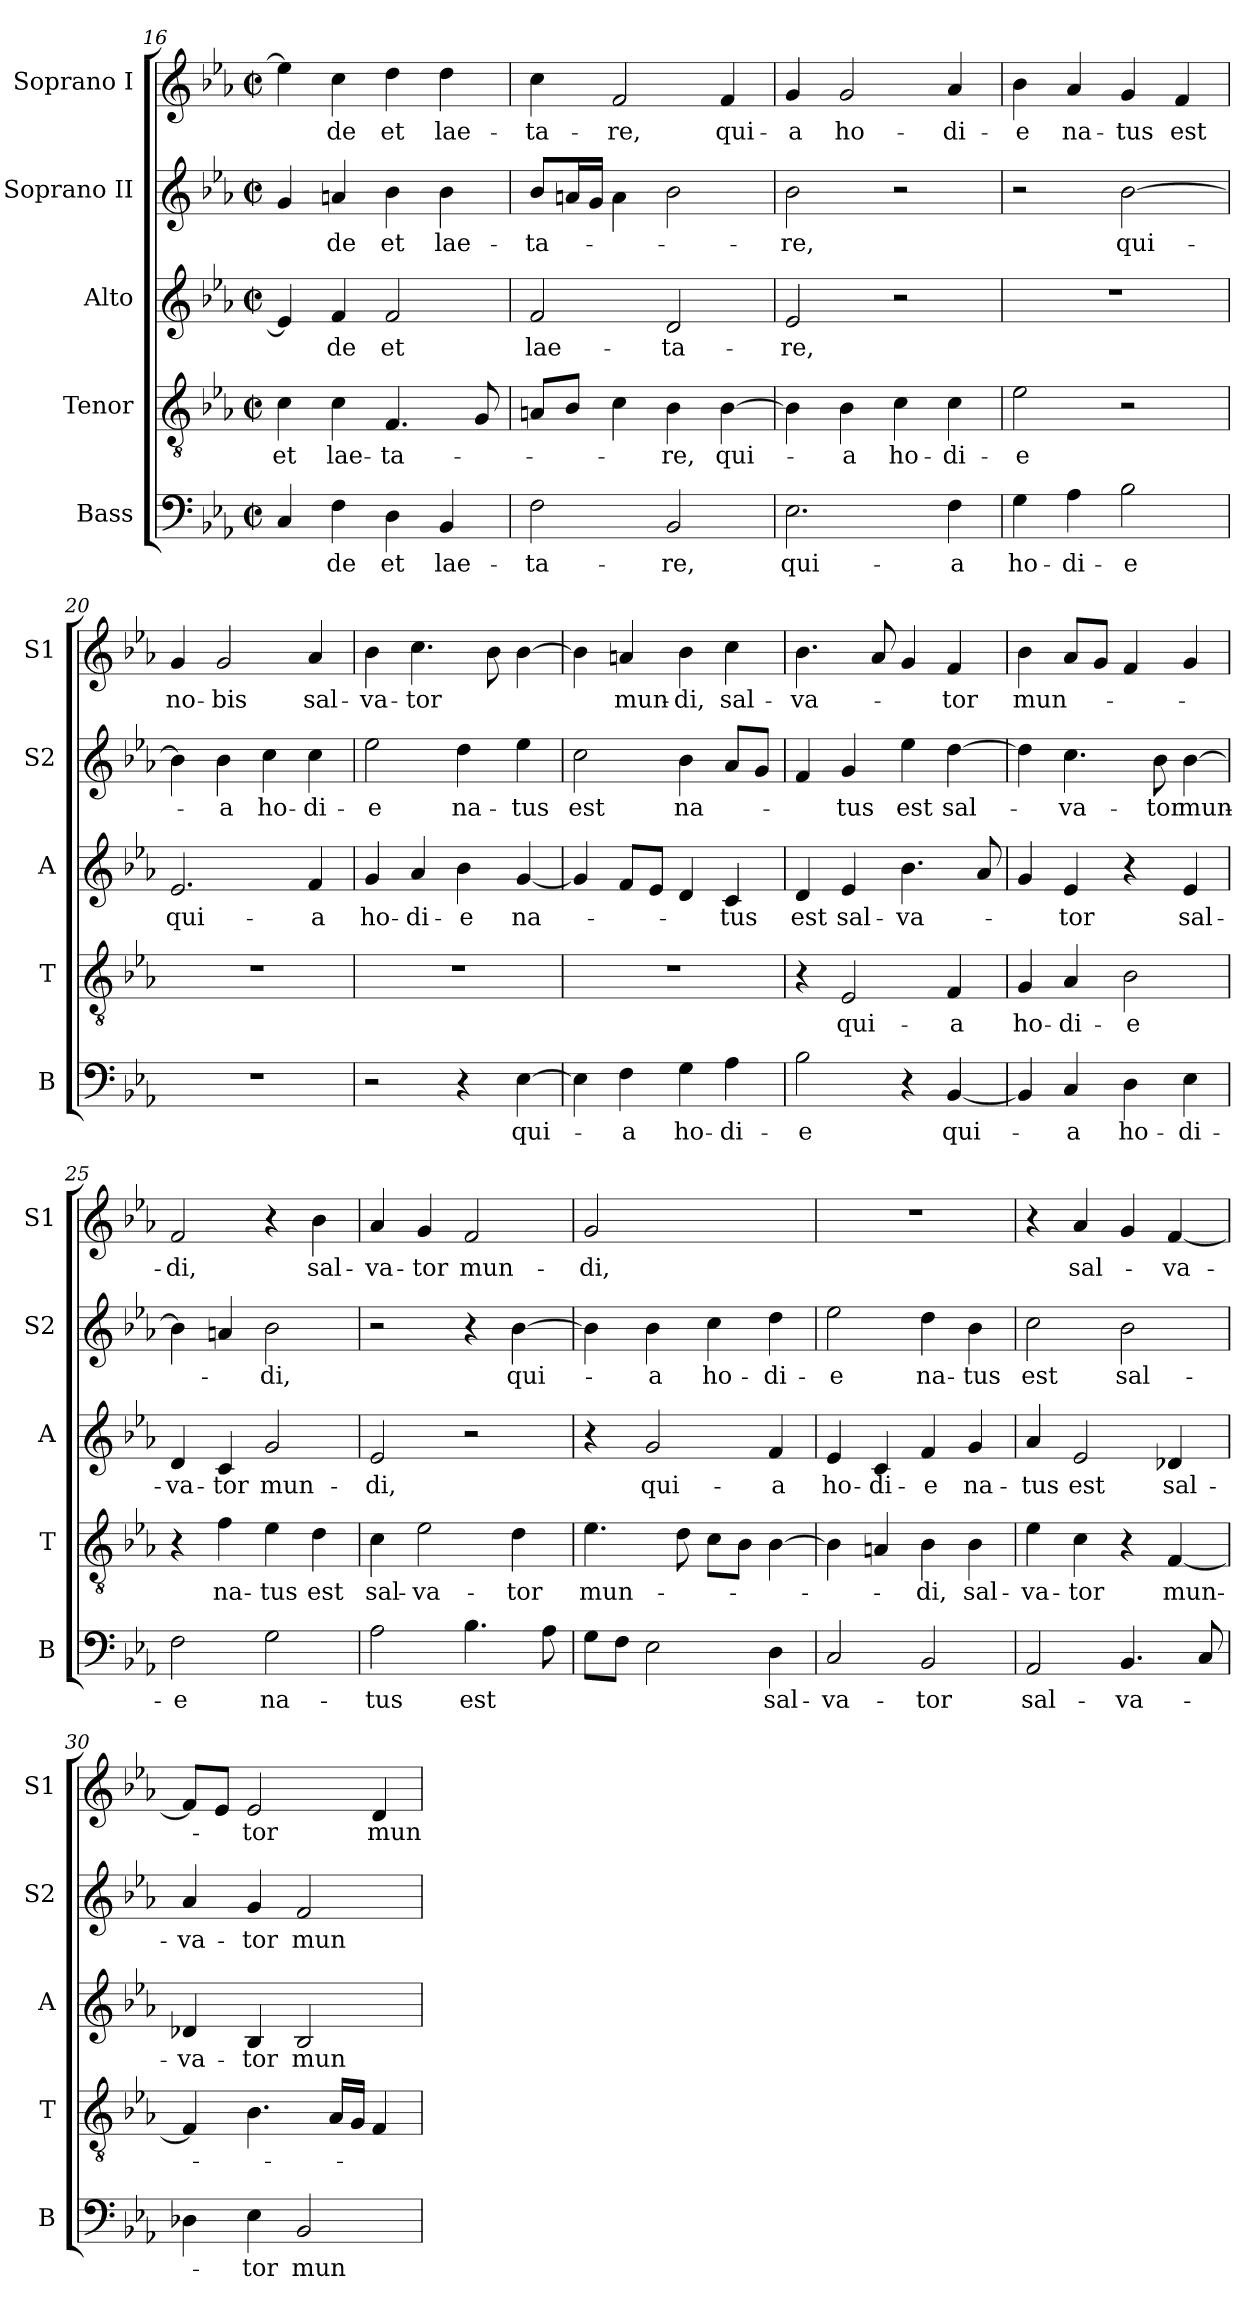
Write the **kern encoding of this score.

**kern	**text	**kern	**text	**kern	**text	**kern	**text	**kern	**text
*part5	*part5	*part4	*part4	*part3	*part3	*part2	*part2	*part1	*part1
*staff5	*staff5	*staff4	*staff4	*staff3	*staff3	*staff2	*staff2	*staff1	*staff1
*I"Bass	*	*I"Tenor	*	*I"Alto	*	*I"Soprano II	*	*I"Soprano I	*
*I'B	*	*I'T	*	*I'A	*	*I'S2	*	*I'S1	*
*clefF4	*	*clefGv2	*	*clefG2	*	*clefG2	*	*clefG2	*
*k[b-e-a-]	*	*k[b-e-a-]	*	*k[b-e-a-]	*	*k[b-e-a-]	*	*k[b-e-a-]	*
*E-:	*	*E-:	*	*E-:	*	*E-:	*	*E-:	*
*M2/2	*	*M2/2	*	*M2/2	*	*M2/2	*	*M2/2	*
*met(c|)	*	*met(c|)	*	*met(c|)	*	*met(c|)	*	*met(c|)	*
=16	=16	=16	=16	=16	=16	=16	=16	=16	=16
4C/	.	4c\	et	4e-/]	.	4g/	.	4ee-\]	.
4F\	-de	4c\	lae-	4f/	-de	4an/	-de	4cc\	-de
4D\	et	4.F/	-ta-	2f/	et	4b-\	et	4dd\	et
4BB-/	lae-	.	.	.	.	4b-\	lae-	4dd\	lae-
.	.	8G/	.	.	.	.	.	.	.
!!LO:LB:g=z
=17	=17	=17	=17	=17	=17	=17	=17	=17	=17
2F\	-ta-	8An/L	.	2f/	lae-	8b-/L	-ta-	4cc\	-ta-
.	.	8B-/J	.	.	.	16an/L	.	.	.
.	.	.	.	.	.	16g/JJ	.	.	.
.	.	4c\	.	.	.	4a\	.	2f/	-re,
2BB-/	-re,	4B-\	-re,	2d/	-ta-	2b-\	.	.	.
.	.	[4B-\	qui-	.	.	.	.	4f/	qui-
=18	=18	=18	=18	=18	=18	=18	=18	=18	=18
2.E-\	qui-	4B-\]	.	2e-/	-re,	2b-\	-re,	4g/	-a
.	.	4B-\	-a	.	.	.	.	2g/	ho-
.	.	4c\	ho-	2r	.	2r	.	.	.
4F\	-a	4c\	-di-	.	.	.	.	4a-/	-di-
=19	=19	=19	=19	=19	=19	=19	=19	=19	=19
4G\	ho-	2e-\	-e	1r	.	2r	.	4b-\	-e
4A-\	-di-	.	.	.	.	.	.	4a-/	na-
2B-\	-e	2r	.	.	.	[2b-\	qui-	4g/	-tus
.	.	.	.	.	.	.	.	4f/	est
=20	=20	=20	=20	=20	=20	=20	=20	=20	=20
1r	.	1r	.	2.e-/	qui-	4b-\]	.	4g/	no-
.	.	.	.	.	.	4b-\	-a	2g/	-bis
.	.	.	.	.	.	4cc\	ho-	.	.
.	.	.	.	4f/	-a	4cc\	-di-	4a-/	sal-
=21	=21	=21	=21	=21	=21	=21	=21	=21	=21
2r	.	1r	.	4g/	ho-	2ee-\	-e	4b-\	-va-
.	.	.	.	4a-/	-di-	.	.	4.cc\	-tor
4r	.	.	.	4b-\	-e	4dd\	na-	.	.
.	.	.	.	.	.	.	.	8b-\	.
[4E-\	qui-	.	.	[4g/	na-	4ee-\	-tus	[4b-\	.
=22	=22	=22	=22	=22	=22	=22	=22	=22	=22
4E-\]	.	1r	.	4g/]	.	2cc\	est	4b-\]	.
4F\	-a	.	.	8f/L	.	.	.	4an/	mun-
.	.	.	.	8e-/J	.	.	.	.	.
4G\	ho-	.	.	4d/	.	4b-\	na-	4b-\	-di,
4A-\	-di-	.	.	4c/	-tus	8a-/L	.	4cc\	sal-
.	.	.	.	.	.	8g/J	.	.	.
!!LO:LB:g=z
=23	=23	=23	=23	=23	=23	=23	=23	=23	=23
2B-\	-e	4r	.	4d/	est	4f/	.	4.b-\	-va-
.	.	2E-/	qui-	4e-/	sal-	4g/	-tus	.	.
.	.	.	.	.	.	.	.	8a-/	.
4r	.	.	.	4.b-\	-va-	4ee-\	est	4g/	.
[4BB-/	qui-	4F/	-a	.	.	[4dd\	sal-	4f/	-tor
.	.	.	.	8a-/	.	.	.	.	.
=24	=24	=24	=24	=24	=24	=24	=24	=24	=24
4BB-/]	.	4G/	ho-	4g/	.	4dd\]	.	4b-\	mun-
4C/	-a	4A-/	-di-	4e-/	-tor	4.cc\	-va-	8a-/L	.
.	.	.	.	.	.	.	.	8g/J	.
4D\	ho-	2B-\	-e	4r	.	.	.	4f/	.
.	.	.	.	.	.	8b-\	-tor	.	.
4E-\	-di-	.	.	4e-/	sal-	[4b-\	mun-	4g/	.
=25	=25	=25	=25	=25	=25	=25	=25	=25	=25
2F\	-e	4r	.	4d/	-va-	4b-\]	.	2f/	-di,
.	.	4f\	na-	4c/	-tor	4an/	.	.	.
2G\	na-	4e-\	-tus	2g/	mun-	2b-\	-di,	4r	.
.	.	4d\	est	.	.	.	.	4b-\	sal-
=26	=26	=26	=26	=26	=26	=26	=26	=26	=26
2A-\	-tus	4c\	sal-	2e-/	-di,	2r	.	4a-/	-va-
.	.	2e-\	-va-	.	.	.	.	4g/	-tor
4.B-\	est	.	.	2r	.	4r	.	2f/	mun-
.	.	4d\	-tor	.	.	[4b-\	qui-	.	.
8A-\	.	.	.	.	.	.	.	.	.
=27	=27	=27	=27	=27	=27	=27	=27	=27	=27
8G\L	.	4.e-\	mun-	4r	.	4b-\]	.	2g/	-di,
8F\J	.	.	.	.	.	.	.	.	.
2E-\	.	.	.	2g/	qui-	4b-\	-a	.	.
.	.	8d\	.	.	.	.	.	.	.
.	.	8c\L	.	.	.	4cc\	ho-	2ryy	.
.	.	8B-\J	.	.	.	.	.	.	.
4D\	sal-	[4B-\	.	4f/	-a	4dd\	-di-	.	.
=28	=28	=28	=28	=28	=28	=28	=28	=28	=28
2C/	-va-	4B-\]	.	4e-/	ho-	2ee-\	-e	1r	.
.	.	4An/	.	4c/	-di-	.	.	.	.
2BB-/	-tor	4B-\	-di,	4f/	-e	4dd\	na-	.	.
.	.	4B-\	sal-	4g/	na-	4b-\	-tus	.	.
!!LO:PB:g=z
=29	=29	=29	=29	=29	=29	=29	=29	=29	=29
2AA-/	sal-	4e-\	-va-	4a-/	-tus	2cc\	est	4r	.
.	.	4c\	-tor	2e-/	est	.	.	4a-/	sal-
4.BB-/	-va-	4r	.	.	.	2b-\	sal-	4g/	.
.	.	[4F/	mun-	4d-X/	sal-	.	.	[4f/	-va-
8C/	.	.	.	.	.	.	.	.	.
=30	=30	=30	=30	=30	=30	=30	=30	=30	=30
4D-X\	.	4F/]	.	4d-X/	-va-	4a-/	-va-	8f/L]	.
.	.	.	.	.	.	.	.	8e-/J	.
4E-\	-tor	4.B-\	.	4B-/	-tor	4g/	-tor	2e-/	-tor
2BB-/	mun-	.	.	2B-/	mun-	2f/	mun-	.	.
.	.	16A-/LL	.	.	.	.	.	.	.
.	.	16G/JJ	.	.	.	.	.	.	.
.	.	4F/	.	.	.	.	.	4d/	mun-
=	=	=	=	=	=	=	=	=	=
*-	*-	*-	*-	*-	*-	*-	*-	*-	*-
